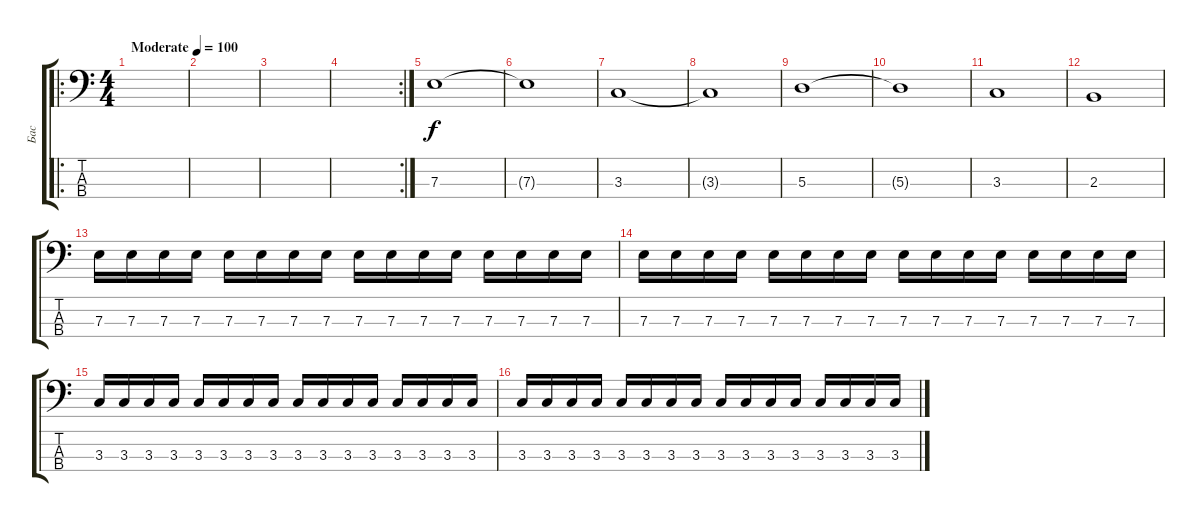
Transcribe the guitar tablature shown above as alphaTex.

\track ("Бас" "Бас") {instrument electricbassfinger}
\staff {score tabs}
\tuning (G2 D2 A1 E1) {hide}
\ro
\ts (4 4)
\tempo (100 "Moderate")
\clef f4
\ks c
|
|
|
\rc 2
|
7.3.1 |
7.3{t}.1 |
3.3.1 |
3.3{t}.1 |
5.3.1 |
5.3{t}.1 |
3.3.1 |
2.3.1 |
7.3.16 7.3.16 7.3.16 7.3.16 7.3.16 7.3.16 7.3.16 7.3.16 7.3.16 7.3.16 7.3.16 7.3.16 7.3.16 7.3.16 7.3.16 7.3.16 |
7.3.16 7.3.16 7.3.16 7.3.16 7.3.16 7.3.16 7.3.16 7.3.16 7.3.16 7.3.16 7.3.16 7.3.16 7.3.16 7.3.16 7.3.16 7.3.16 |
3.3.16 3.3.16 3.3.16 3.3.16 3.3.16 3.3.16 3.3.16 3.3.16 3.3.16 3.3.16 3.3.16 3.3.16 3.3.16 3.3.16 3.3.16 3.3.16 |
3.3.16 3.3.16 3.3.16 3.3.16 3.3.16 3.3.16 3.3.16 3.3.16 3.3.16 3.3.16 3.3.16 3.3.16 3.3.16 3.3.16 3.3.16 3.3.16
